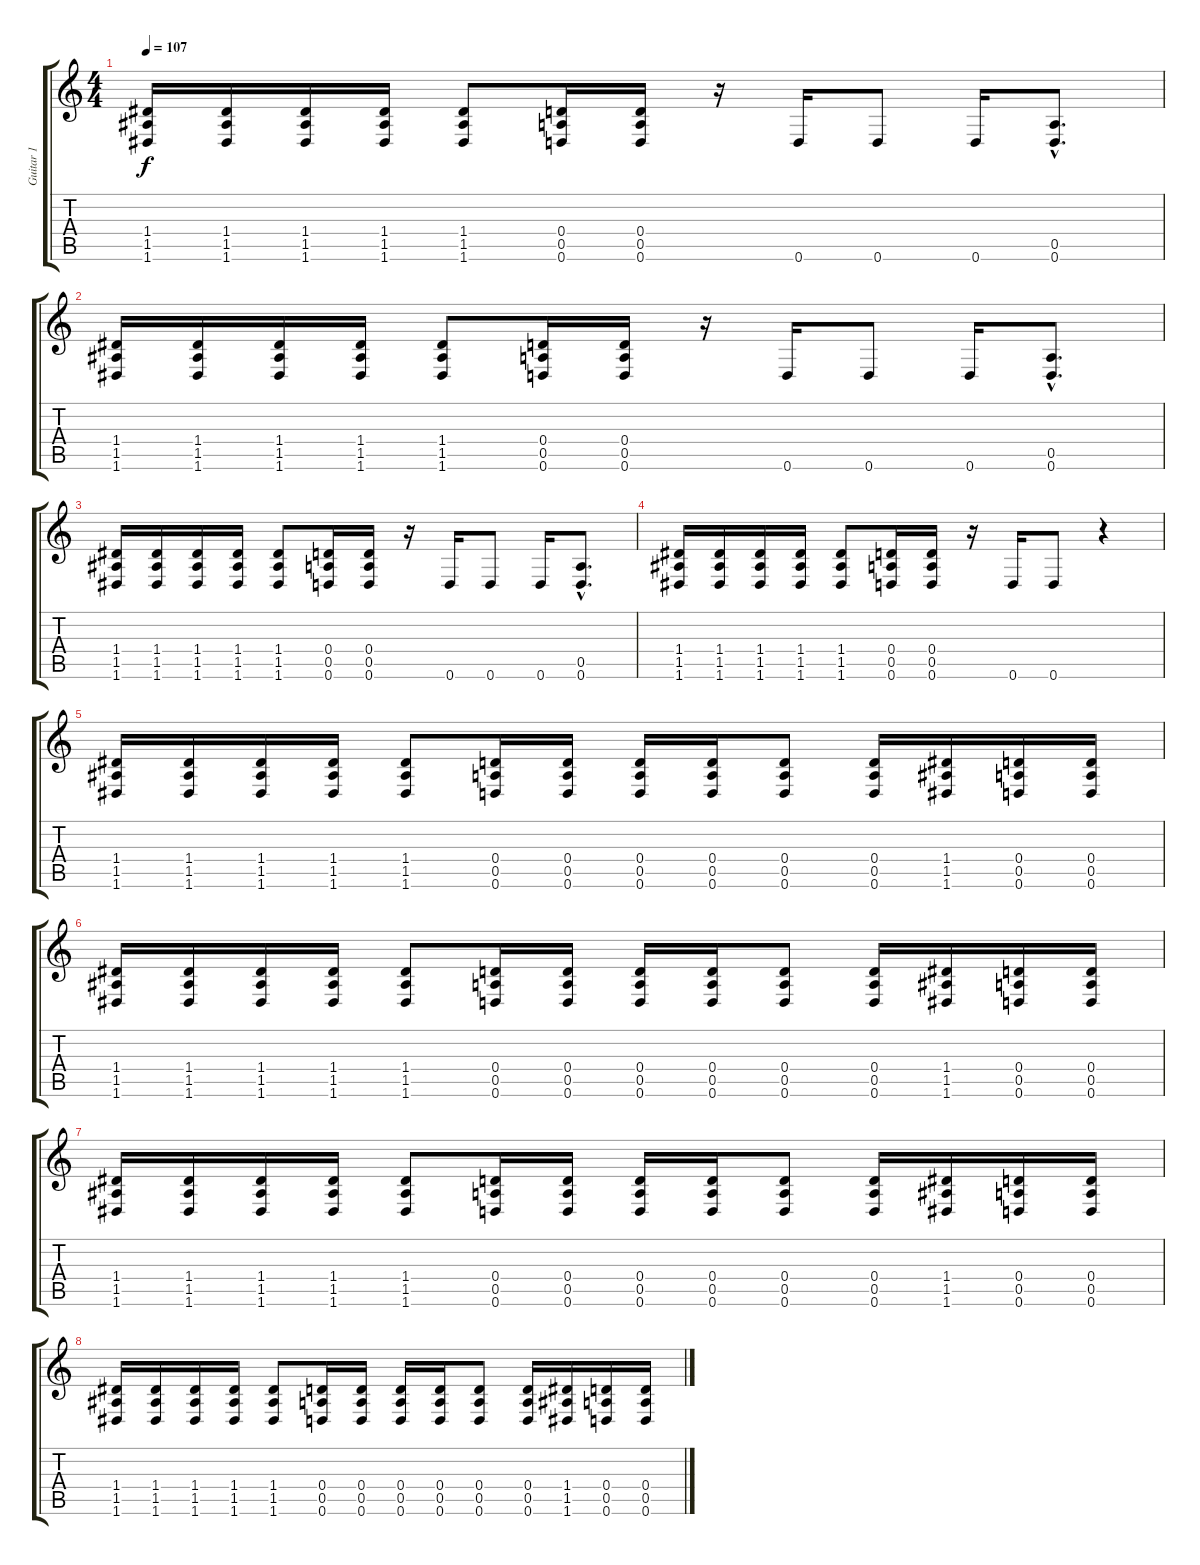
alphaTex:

\track ("Guitar 1" "Guitar 1") {instrument overdrivenguitar}
\staff {score tabs}
\tuning (E4 B3 G3 D3 A2 D2) {hide}
\ts (4 4)
\tempo 107
\clef g2
\ks c
(1.4 1.5 1.6).16{dy f} (1.4 1.5 1.6).16 (1.4 1.5 1.6).16 (1.4 1.5 1.6).16 (1.4 1.5 1.6).8 (0.4 0.5 0.6).16 (0.4 0.5 0.6).16 r.16 0.6.16 0.6.8 0.6.16 (0.5{hac} 0.6{hac}).8{d} |
(1.4 1.5 1.6).16 (1.4 1.5 1.6).16 (1.4 1.5 1.6).16 (1.4 1.5 1.6).16 (1.4 1.5 1.6).8 (0.4 0.5 0.6).16 (0.4 0.5 0.6).16 r.16 0.6.16 0.6.8 0.6.16 (0.5{hac} 0.6{hac}).8{d} |
(1.4 1.5 1.6).16 (1.4 1.5 1.6).16 (1.4 1.5 1.6).16 (1.4 1.5 1.6).16 (1.4 1.5 1.6).8 (0.4 0.5 0.6).16 (0.4 0.5 0.6).16 r.16 0.6.16 0.6.8 0.6.16 (0.5{hac} 0.6{hac}).8{d} |
(1.4 1.5 1.6).16 (1.4 1.5 1.6).16 (1.4 1.5 1.6).16 (1.4 1.5 1.6).16 (1.4 1.5 1.6).8 (0.4 0.5 0.6).16 (0.4 0.5 0.6).16 r.16 0.6.16 0.6.8 r.4 |
(1.4 1.5 1.6).16 (1.4 1.5 1.6).16 (1.4 1.5 1.6).16 (1.4 1.5 1.6).16 (1.4 1.5 1.6).8 (0.4 0.5 0.6).16 (0.4 0.5 0.6).16 (0.4 0.5 0.6).16 (0.4 0.5 0.6).16 (0.4 0.5 0.6).8 (0.4 0.5 0.6).16 (1.4 1.5 1.6).16 (0.4 0.5 0.6).16 (0.4 0.5 0.6).16 |
(1.4 1.5 1.6).16 (1.4 1.5 1.6).16 (1.4 1.5 1.6).16 (1.4 1.5 1.6).16 (1.4 1.5 1.6).8 (0.4 0.5 0.6).16 (0.4 0.5 0.6).16 (0.4 0.5 0.6).16 (0.4 0.5 0.6).16 (0.4 0.5 0.6).8 (0.4 0.5 0.6).16 (1.4 1.5 1.6).16 (0.4 0.5 0.6).16 (0.4 0.5 0.6).16 |
(1.4 1.5 1.6).16 (1.4 1.5 1.6).16 (1.4 1.5 1.6).16 (1.4 1.5 1.6).16 (1.4 1.5 1.6).8 (0.4 0.5 0.6).16 (0.4 0.5 0.6).16 (0.4 0.5 0.6).16 (0.4 0.5 0.6).16 (0.4 0.5 0.6).8 (0.4 0.5 0.6).16 (1.4 1.5 1.6).16 (0.4 0.5 0.6).16 (0.4 0.5 0.6).16 |
(1.4 1.5 1.6).16 (1.4 1.5 1.6).16 (1.4 1.5 1.6).16 (1.4 1.5 1.6).16 (1.4 1.5 1.6).8 (0.4 0.5 0.6).16 (0.4 0.5 0.6).16 (0.4 0.5 0.6).16 (0.4 0.5 0.6).16 (0.4 0.5 0.6).8 (0.4 0.5 0.6).16 (1.4 1.5 1.6).16 (0.4 0.5 0.6).16 (0.4 0.5 0.6).16
